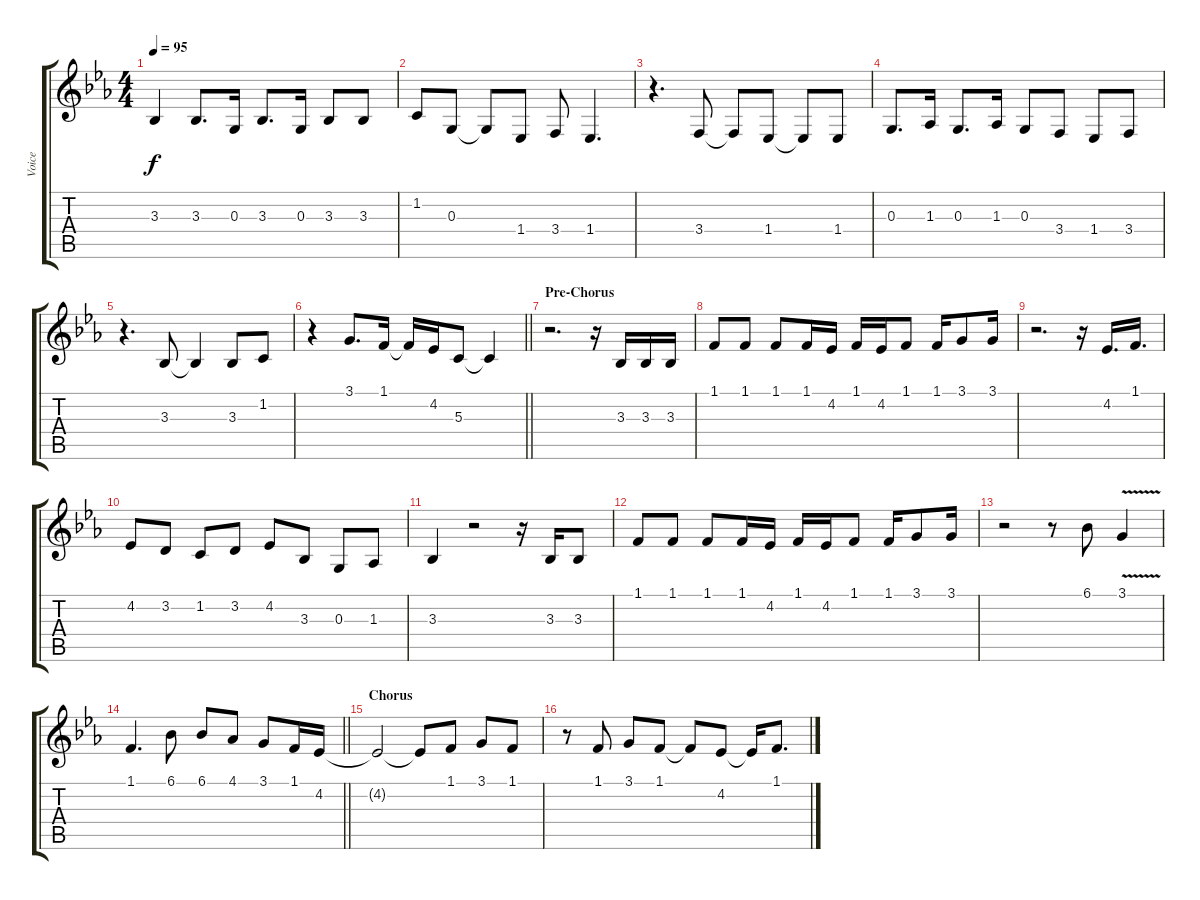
\track ("Voice" "Voice") {instrument fx5brightness}
\staff {score tabs}
\tuning (E4 B3 G3 D3 A2 E2) {hide}
\ts (4 4)
\tempo 95
\clef g2
\ks eb
3.3{t}.4{dy f} 3.3.8{d} 0.3.16 3.3.8{d} 0.3.16 3.3.8 3.3.8 |
1.2.8 0.3.8 0.3{t}.8 1.4.8 3.4.8 1.4.4{d} |
r.4{d} 3.4.8 3.4{t}.8 1.4.8 1.4{t}.8 1.4.8 |
0.3.8{d} 1.3.16 0.3.8{d} 1.3.16 0.3.8 3.4.8 1.4.8 3.4.8 |
r.4{d} 3.3.8 3.3{t}.4 3.3.8 1.2.8 |
\barLineRight lightlight
r.4 3.1.8{d} 1.1.16 1.1{t}.16 4.2.16 5.3.8 5.3{t}.4 |
\section ("" "Pre-Chorus")
r.2{d} r.16 3.3.16 3.3.16 3.3.16 |
1.1.8 1.1.8 1.1.8 1.1.16 4.2.16 1.1.16 4.2.16 1.1.8 1.1.16 3.1.8 3.1.16 |
r.2{d} r.16 4.2.16{d} 1.1.16{d} |
4.2.8 3.2.8 1.2.8 3.2.8 4.2.8 3.3.8 0.3.8 1.3.8 |
3.3.4 r.2 r.16 3.3.16 3.3.8 |
1.1.8 1.1.8 1.1.8 1.1.16 4.2.16 1.1.16 4.2.16 1.1.8 1.1.16 3.1.8 3.1.16 |
r.2 r.8 6.1.8 3.1{v}.4 |
\barLineRight lightlight
1.1.4{d} 6.1.8 6.1.8 4.1.8 3.1.8 1.1.16 4.2.16 |
\section ("" "Chorus")
4.2{t}.2 4.2{t}.8 1.1.8 3.1.8 1.1.8 |
r.8 1.1.8 3.1.8 1.1.8 1.1{t}.8 4.2.8 4.2{t}.16 1.1.8{d}
